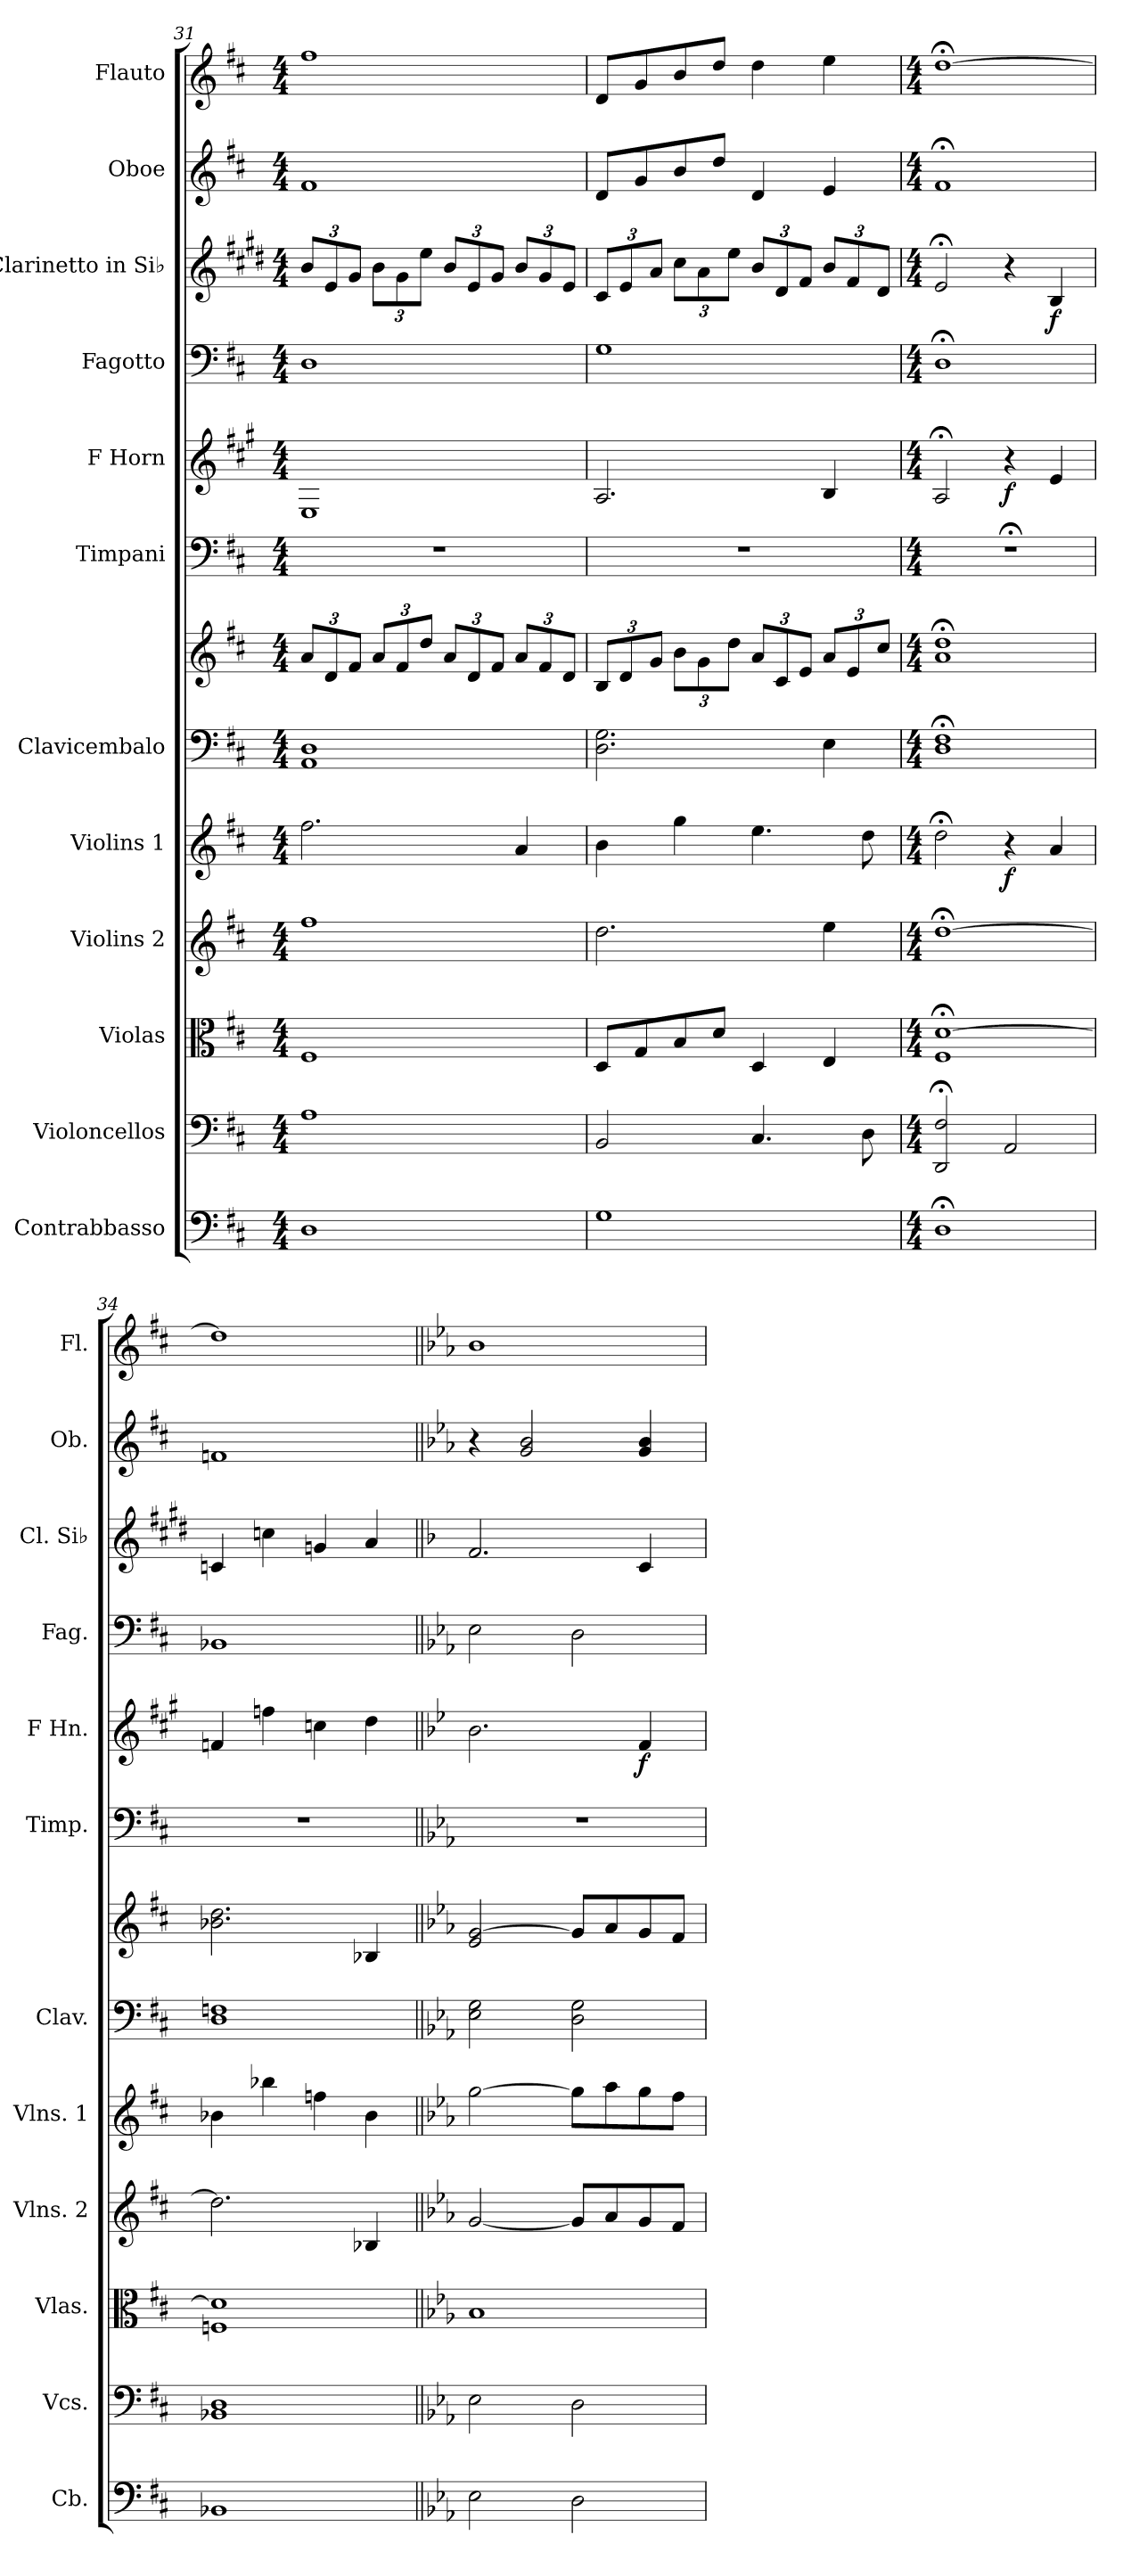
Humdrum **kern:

**kern	**kern	**kern	**kern	**kern	**dynam	**kern	**kern	**kern	**kern	**dynam	**kern	**kern	**dynam	**kern	**kern
*part12	*part11	*part10	*part9	*part8	*part8	*part7	*part7	*part6	*part5	*part5	*part4	*part3	*part3	*part2	*part1
*staff13	*staff12	*staff11	*staff10	*staff9	*staff9	*staff8	*staff7	*staff6	*staff5	*staff5	*staff4	*staff3	*staff3	*staff2	*staff1
*I"Contrabbasso	*I"Violoncellos	*I"Violas	*I"Violins 2	*I"Violins 1	*	*I"Clavicembalo	*	*I"Timpani	*I"F Horn	*	*I"Fagotto	*I"Clarinetto in Si♭	*	*I"Oboe	*I"Flauto
*I'Cb.	*I'Vcs.	*I'Vlas.	*I'Vlns. 2	*I'Vlns. 1	*	*I'Clav.	*	*I'Timp.	*I'F Hn.	*	*I'Fag.	*I'Cl. Si♭	*	*I'Ob.	*I'Fl.
*clefF4	*clefF4	*clefC3	*clefG2	*clefG2	*	*clefF4	*clefG2	*clefF4	*clefG2	*	*clefF4	*clefG2	*	*clefG2	*clefG2
*ITrd7c12	*	*	*	*	*	*	*	*	*ITrd4c7	*	*	*ITrd1c2	*	*	*
*k[f#c#]	*k[f#c#]	*k[f#c#]	*k[f#c#]	*k[f#c#]	*	*k[f#c#]	*k[f#c#]	*k[f#c#]	*k[f#c#]	*	*k[f#c#]	*k[f#c#]	*	*k[f#c#]	*k[f#c#]
*M4/4	*M4/4	*M4/4	*M4/4	*M4/4	*	*M4/4	*M4/4	*M4/4	*M4/4	*	*M4/4	*M4/4	*	*M4/4	*M4/4
*	*	*	*	*	*	*	*Xbrackettup	*	*	*	*	*Xbrackettup	*	*	*
=31	=31	=31	=31	=31	=31	=31	=31	=31	=31	=31	=31	=31	=31	=31	=31
1DD	1A	1F#	1ff#	2.ff#\	.	1AA 1D	12a/L	1r	1AA	.	1D	12a/L	.	1f#	1ff#
.	.	.	.	.	.	.	12d/	.	.	.	.	12d/	.	.	.
.	.	.	.	.	.	.	12f#/J	.	.	.	.	12f#/J	.	.	.
.	.	.	.	.	.	.	12a/L	.	.	.	.	12a\L	.	.	.
.	.	.	.	.	.	.	12f#/	.	.	.	.	12f#\	.	.	.
.	.	.	.	.	.	.	12dd/J	.	.	.	.	12dd\J	.	.	.
.	.	.	.	.	.	.	12a/L	.	.	.	.	12a/L	.	.	.
.	.	.	.	.	.	.	12d/	.	.	.	.	12d/	.	.	.
.	.	.	.	.	.	.	12f#/J	.	.	.	.	12f#/J	.	.	.
.	.	.	.	4a/	.	.	12a/L	.	.	.	.	12a/L	.	.	.
.	.	.	.	.	.	.	12f#/	.	.	.	.	12f#/	.	.	.
.	.	.	.	.	.	.	12d/J	.	.	.	.	12d/J	.	.	.
!!LO:PB:g=z
=32	=32	=32	=32	=32	=32	=32	=32	=32	=32	=32	=32	=32	=32	=32	=32
1GG	2BB/	8D/L	2.dd\	4b\	.	2.D\ 2.G\	12B/L	1r	2.D/	.	1G	12B/L	.	8d/L	8d/L
.	.	.	.	.	.	.	12d/	.	.	.	.	12d/	.	.	.
.	.	8G/	.	.	.	.	.	.	.	.	.	.	.	8g/	8g/
.	.	.	.	.	.	.	12g/J	.	.	.	.	12g/J	.	.	.
.	.	8B/	.	4gg\	.	.	12b\L	.	.	.	.	12b\L	.	8b/	8b/
.	.	.	.	.	.	.	12g\	.	.	.	.	12g\	.	.	.
.	.	8d/J	.	.	.	.	.	.	.	.	.	.	.	8dd/J	8dd/J
.	.	.	.	.	.	.	12dd\J	.	.	.	.	12dd\J	.	.	.
.	4.C#/	4D/	.	4.ee\	.	.	12a/L	.	.	.	.	12a/L	.	4d/	4dd\
.	.	.	.	.	.	.	12c#/	.	.	.	.	12c#/	.	.	.
.	.	.	.	.	.	.	12e/J	.	.	.	.	12e/J	.	.	.
.	.	4E/	4ee\	.	.	4E\	12a/L	.	4E/	.	.	12a/L	.	4e/	4ee\
.	.	.	.	.	.	.	12e/	.	.	.	.	12e/	.	.	.
.	8D\	.	.	8dd\	.	.	.	.	.	.	.	.	.	.	.
.	.	.	.	.	.	.	12cc#/J	.	.	.	.	12c#/J	.	.	.
=33	=33	=33	=33	=33	=33	=33	=33	=33	=33	=33	=33	=33	=33	=33	=33
*M4/4	*M4/4	*M4/4	*M4/4	*M4/4	*	*M4/4	*M4/4	*M4/4	*M4/4	*	*M4/4	*M4/4	*	*M4/4	*M4/4
1DD;<	2DD/;< 2F#/;<	1F#;< [1d;<	[1dd;<	2dd;<\	.	1D;< 1F#;<	1a;< 1dd;<	1r;<	2D;</	.	1D;<	2d;</	.	1f#;<	[1dd;<
!	!	!	!	!	!LO:DY:b	!	!	!	!	!LO:DY:b	!	!	!	!	!
.	2AA/	.	.	4r	f	.	.	.	4r	f	.	4r	.	.	.
!	!	!	!	!	!	!	!	!	!	!	!	!	!LO:DY:b	!	!
.	.	.	.	4a/	.	.	.	.	4A/	.	.	4A/	f	.	.
=34	=34	=34	=34	=34	=34	=34	=34	=34	=34	=34	=34	=34	=34	=34	=34
1BBB-X	1BB-X 1D	1Fn 1d]	2.dd\]	4b-X\	.	1D 1Fn	2.b-X\ 2.dd\	1r	4B-X/	.	1BB-X	4B-X/	.	1fn	1dd]
.	.	.	.	4bb-X\	.	.	.	.	4b-X\	.	.	4b-X\	.	.	.
.	.	.	.	4ffn\	.	.	.	.	4fn\	.	.	4fn/	.	.	.
.	.	.	4B-X/	4b-\	.	.	4B-X/	.	4g\	.	.	4g/	.	.	.
=35||	=35||	=35||	=35||	=35||	=35||	=35||	=35||	=35||	=35||	=35||	=35||	=35||	=35||	=35||	=35||
*k[b-e-a-]	*k[b-e-a-]	*k[b-e-a-]	*k[b-e-a-]	*k[b-e-a-]	*	*k[b-e-a-]	*k[b-e-a-]	*k[b-e-a-]	*k[b-e-a-]	*	*k[b-e-a-]	*k[b-e-a-]	*	*k[b-e-a-]	*k[b-e-a-]
*	*	*	*	*	*	*	*	*	*	*	*	*	*	*	*MM70
2EE-\	2E-\	1B-	[2g/	[2gg\	.	2E-\ 2G\	2e-/ [2g/	1r	2.e-\	.	2E-\	2.e-/	.	4r	1b-
.	.	.	.	.	.	.	.	.	.	.	.	.	.	2g/ 2b-/	.
2DD\	2D\	.	8g/L]	8gg\L]	.	2D\ 2G\	8g/L]	.	.	.	2D\	.	.	.	.
.	.	.	8a-/	8aa-\	.	.	8a-/	.	.	.	.	.	.	.	.
!	!	!	!	!	!	!	!	!	!	!LO:DY:b	!	!	!	!	!
.	.	.	8g/	8gg\	.	.	8g/	.	4B-/	f	.	4B-/	.	4g/ 4b-/	.
.	.	.	8f/J	8ff\J	.	.	8f/J	.	.	.	.	.	.	.	.
=	=	=	=	=	=	=	=	=	=	=	=	=	=	=	=
*-	*-	*-	*-	*-	*-	*-	*-	*-	*-	*-	*-	*-	*-	*-	*-
